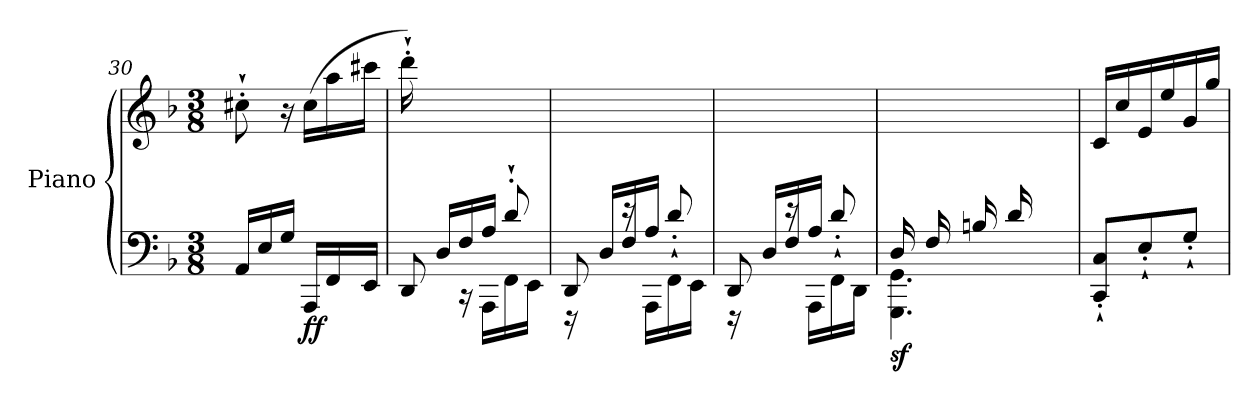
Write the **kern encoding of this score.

**kern	**kern	**dynam
*part1	*part1	*part1
*staff2	*staff1	*staff1/2
*I"Piano	*	*
*I'Pno	*	*
*clefF4	*clefG2	*
*k[b-]	*k[b-]	*
*M3/8	*M3/8	*
=30	=30	=30
16AA/LL	8cc#X'`\	.
16E/	.	.
16G/JJ	16r	.
!	!	!LO:DY:b=2
!	!	!LO:DY:n=1:b
16AAA/LL	(>16cc#\LL	f f
16FF/	16aa\	.
16EE/JJ	16ccc#X\JJ	.
=31	=31	=31
*^	*	*
16ryy	8DD/	16ddd'`\)	.
16D/LL	.	4ryy	.
16F/	16r	.	.
16A/JJ	16AAA\LL	.	.
8d'`/	16FF\	.	.
.	16EE\JJ	16ryy	.
=32	=32	=32	=32
8DD/	16r	4.ryy	.
.	16D/LL	.	.
16r	16F/	.	.
16AAA\LL	16A/JJ	.	.
16FF\	8d'`/	.	.
16EE\JJ	.	.	.
=33	=33	=33	=33
8DD/	16r	4.ryy	.
.	16D/LL	.	.
16r	16F/	.	.
16AAA\LL	16A/JJ	.	.
16FF\	8d'`/	.	.
16DD\JJ	.	.	.
=34	=34	=34	=34
!	!	!	!LO:DY:b=2
16D/LL	4.GGG\ 4.GG\	4ryy	sf
16F/	.	.	.
16Bn/	.	.	.
16d/	.	.	.
8ryy	.	16f\	.
.	.	16bn\JJ	.
*v	*v	*	*
=35	=35	=35
8CC/'` 8C/'`L	16c/LL	.
.	16cc/	.
8E'`/	16e/	.
.	16ee/	.
8G'`/J	16g/	.
.	16gg/JJ	.
=	=	=
*-	*-	*-
